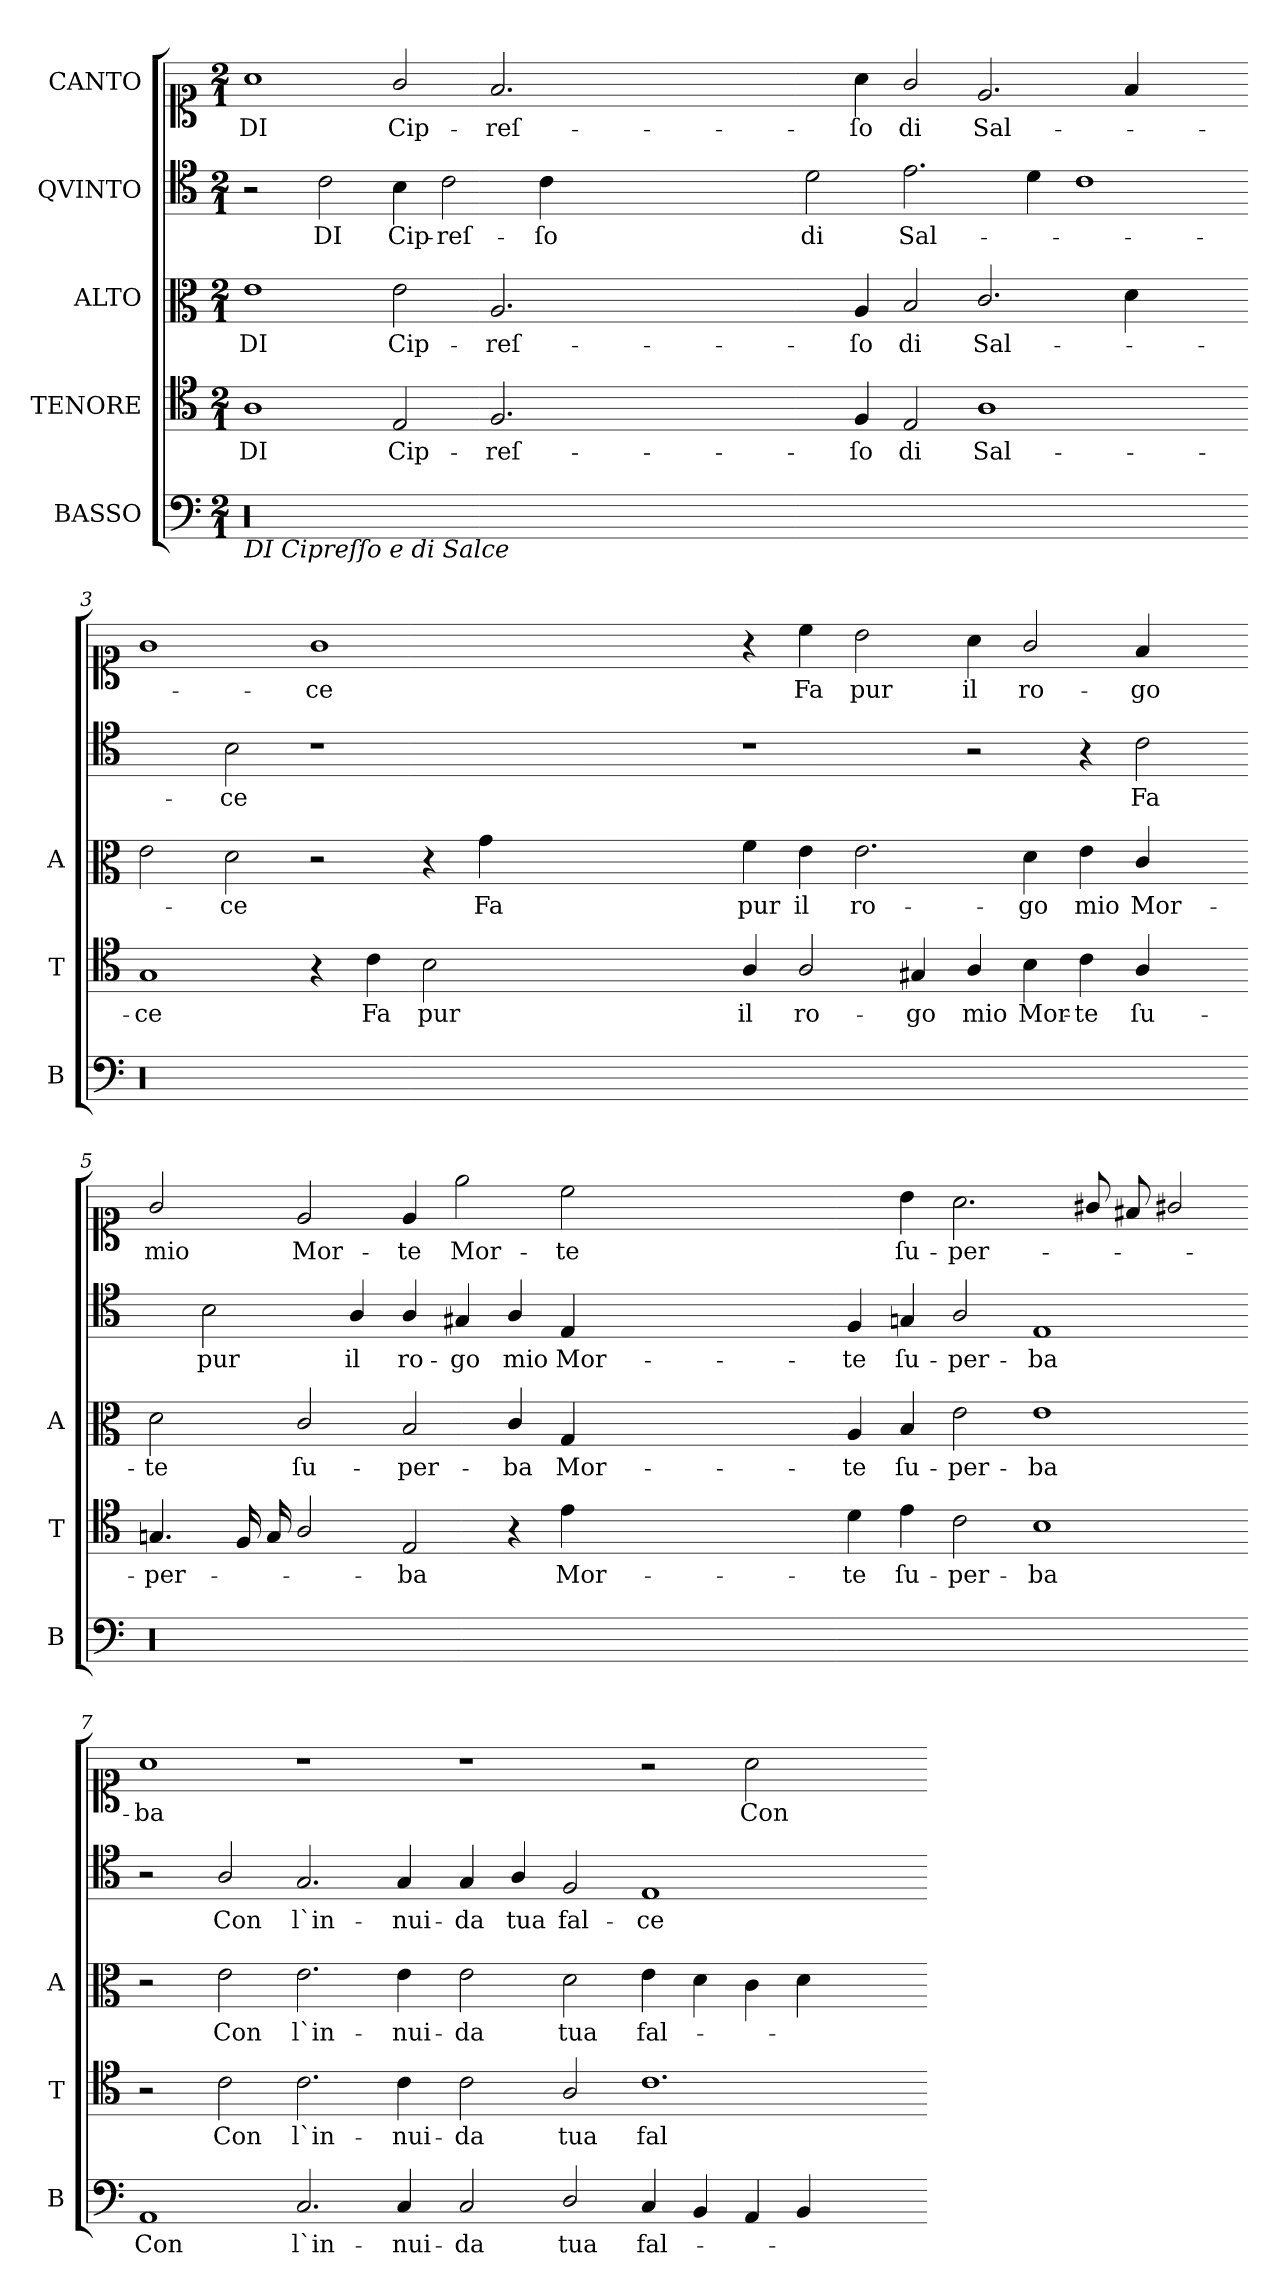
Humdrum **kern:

**kern	**text	**kern	**text	**kern	**text	**kern	**text	**kern	**text
*part5	*part5	*part4	*part4	*part3	*part3	*part2	*part2	*part1	*part1
*staff5	*staff5	*staff4	*staff4	*staff3	*staff3	*staff2	*staff2	*staff1	*staff1
*I"BASSO	*	*I"TENORE	*	*I"ALTO	*	*I"QVINTO	*	*I"CANTO	*
*I'B	*	*I'T	*	*I'A	*	*	*	*	*
*clefF4	*	*clefC4	*	*clefC3	*	*clefC4	*	*clefC1	*
*k[]	*	*k[]	*	*k[]	*	*k[]	*	*k[]	*
*a:	*	*a:	*	*a:	*	*a:	*	*a:	*
*M2/1	*	*M2/1	*	*M2/1	*	*M2/1	*	*M2/1	*
=1	=1	=1	=1	=1	=1	=1	=1	=1	=1
!LO:TX:b:i:t=DI Cipreſſo e di Salce	!	!	!	!	!	!	!	!	!
00r	.	1A	DI	1e	DI	2r	.	1a	DI
.	.	.	.	.	.	2c\	DI	.	.
.	.	2E/	Cip-	2e\	Cip-	4B\	Cip-	2g/	Cip-
.	.	.	.	.	.	2c\	-reſ-	.	.
.	.	2.F/	-reſ-	2.A/	-reſ-	.	.	2.f/	-reſ-
.	.	.	.	.	.	4c\	-ſo	.	.
.	.	.	.	.	.	0ryy	.	.	.
.	.	1..ryy	.	1..ryy	.	.	.	1..ryy	.
=2-	=2-	=2-	=2-	=2-	=2-	=2-	=2-	=2-	=2-
0ryy	.	4ryy	.	4ryy	.	2d\	di	4ryy	.
.	.	4F/	-ſo	4A/	-ſo	.	.	4a\	-ſo
.	.	2E/	di	2B/	di	2.e\	Sal-	2g/	di
.	.	1A	Sal-	2.c/	Sal-	.	.	2.e/	Sal-
.	.	.	.	.	.	4d\	.	.	.
.	.	.	.	.	.	1c\	.	.	.
.	.	.	.	4d\	.	.	.	4f/	.
2ryy	.	2ryy	.	2ryy	.	.	.	2ryy	.
=3-	=3-	=3-	=3-	=3-	=3-	=3-	=3-	=3-	=3-
00r	.	1G	-ce	2e\	.	2ryy	.	1g	.
.	.	.	.	2d\	-ce	2B\	-ce	.	.
.	.	4r	.	2r	.	1r	.	1g	-ce
.	.	4c\	Fa	.	.	.	.	.	.
.	.	2B\	pur	4r	.	.	.	.	.
.	.	.	.	4g\	Fa	.	.	.	.
.	.	0ryy	.	0ryy	.	0ryy	.	0ryy	.
=4-	=4-	=4-	=4-	=4-	=4-	=4-	=4-	=4-	=4-
0ryy	.	4A/	il	4f\	pur	1r	.	4r	.
.	.	2A/	ro-	4e\	il	.	.	4cc\	Fa
.	.	.	.	2.e\	ro-	.	.	2b\	pur
.	.	4G#X/	-go	.	.	.	.	.	.
.	.	4A/	mio	.	.	2r	.	4a\	il
.	.	4B\	Mor-	4d\	-go	.	.	2g/	ro-
.	.	4c\	-te	4e\	mio	4r	.	.	.
.	.	4A/	ſu-	4c/	Mor-	2c\	Fa	4f/	-go
4ryy	.	4ryy	.	4ryy	.	.	.	4ryy	.
=5-	=5-	=5-	=5-	=5-	=5-	=5-	=5-	=5-	=5-
00r	.	4.Gn/	-per-	2d\	-te	4ryy	.	2g/	mio
.	.	.	.	.	.	2B\	pur	.	.
.	.	16F/	.	.	.	.	.	.	.
.	.	16G/	.	.	.	.	.	.	.
.	.	2A/	.	2c/	ſu-	.	.	2e/	Mor-
.	.	.	.	.	.	4A/	il	.	.
.	.	2E/	-ba	2B/	-per-	4A/	ro-	4e/	-te
.	.	.	.	.	.	4G#X/	-go	2ee\	Mor-
.	.	4r	.	4c/	-ba	4A/	mio	.	.
!	!	!	!	!	!LO:LY:i	!	!	!	!
.	.	4e\	Mor-	4G/	Mor-	4E/	Mor-	2cc\	-te
.	.	0ryy	.	0ryy	.	0ryy	.	.	.
.	.	.	.	.	.	.	.	1..ryy	.
=6-	=6-	=6-	=6-	=6-	=6-	=6-	=6-	=6-	=6-
!	!	!	!	!	!LO:LY:i	!	!	!	!
0ryy	.	4d\	-te	4A/	-te	4F/	-te	4ryy	.
!	!	!	!	!	!LO:LY:i	!	!	!	!
.	.	4e\	ſu-	4B/	ſu-	4Gn/	ſu-	4b\	ſu-
!	!	!	!	!	!LO:LY:i	!	!	!	!
.	.	2c\	-per-	2e\	-per-	2A/	-per-	2.a\	-per-
!	!	!	!	!	!LO:LY:i	!	!	!	!
.	.	1B	-ba	1e	-ba	1E	-ba	.	.
.	.	.	.	.	.	.	.	8g#X/	.
.	.	.	.	.	.	.	.	8f#X/	.
.	.	.	.	.	.	.	.	2g#X/	.
=7-	=7-	=7-	=7-	=7-	=7-	=7-	=7-	=7-	=7-
1AA	Con	2r	.	2r	.	2r	.	1a	-ba
.	.	2c\	Con	2e\	Con	2A/	Con	.	.
2.C/	l`in-	2.c\	l`in-	2.e\	l`in-	2.G/	l`in-	1r	.
4C/	-nui-	4c\	-nui-	4e\	-nui-	4G/	-nui-	.	.
=8-	=8-	=8-	=8-	=8-	=8-	=8-	=8-	=8-	=8-
2C/	-da	2c\	-da	2e\	-da	4G/	-da	1r	.
.	.	.	.	.	.	4A/	tua	.	.
2D/	tua	2A/	tua	2d\	tua	2F/	fal-	.	.
4C/	fal-	1.c	fal-	4e\	fal-	1E	-ce	2r	.
4BB/	.	.	.	4d\	.	.	.	.	.
4AA/	.	.	.	4c\	.	.	.	2a\	Con
4BB/	.	.	.	4d\	.	.	.	.	.
2ryy	.	.	.	2ryy	.	2ryy	.	2ryy	.
=-	=-	=-	=-	=-	=-	=-	=-	=-	=-
*-	*-	*-	*-	*-	*-	*-	*-	*-	*-
